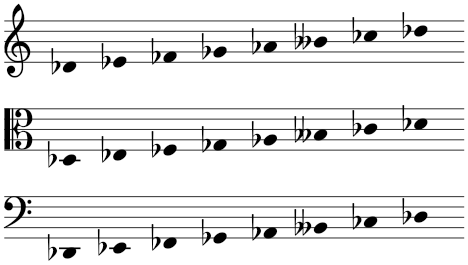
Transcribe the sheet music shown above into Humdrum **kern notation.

**kern	**kern	**kern
*part1	*part1	*part1
*staff3	*staff2	*staff1
*I"Piano	*	*
*I'Pno.	*	*
!!LO:PB:g=z
*clefF4	*clefC3	*clefG2
*k[]	*k[]	*k[]
*M4/2	*M4/2	*M4/2
=21	=21	=21
4DD-X	4D-X	4d-X
4EE-X	4E-X	4e-X
4FF-X	4F-X	4f-X
4GG-X	4G-X	4g-X
4AA-X	4A-X	4a-X
4BB--X	4B--X	4b--X
4C-X	4c-X	4cc-X
4D-X	4d-X	4dd-X
=-	=-	=-
*-	*-	*-
